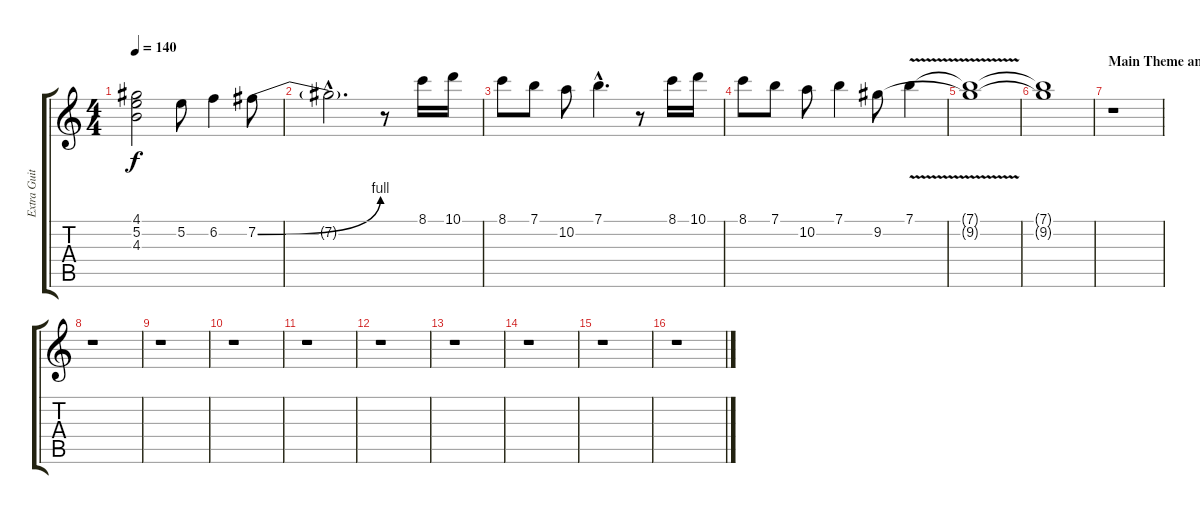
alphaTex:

\track ("Extra Guitar" "Extra Guit") {instrument overdrivenguitar}
\staff {score tabs}
\tuning (E4 B3 G3 D3 A2 E2) {hide}
\ts (4 4)
\tempo 140
\clef g2
\ks c
(4.1 5.2 4.3).2{dy f instrument overdrivenguitar} 5.2.8 6.2.4 7.2{be (bend 0 0 60 4)}.8 |
7.2{hac t}.2{d} r.8 8.1.16 10.1.16 |
8.1.8 7.1.8 10.2.8 7.1{hac}.4{d} r.8 8.1.16 10.1.16 |
8.1.8 7.1.8 10.2.8 7.1.4 9.2.8 7.1{v}.4 |
(7.1{t} 9.2{t}).1 |
(7.1{t} 9.2{t}).1 |
\section ("" "Main Theme and Outro")
r.1 |
r.1 |
r.1 |
r.1 |
r.1 |
r.1 |
r.1 |
r.1 |
r.1 |
r.1
